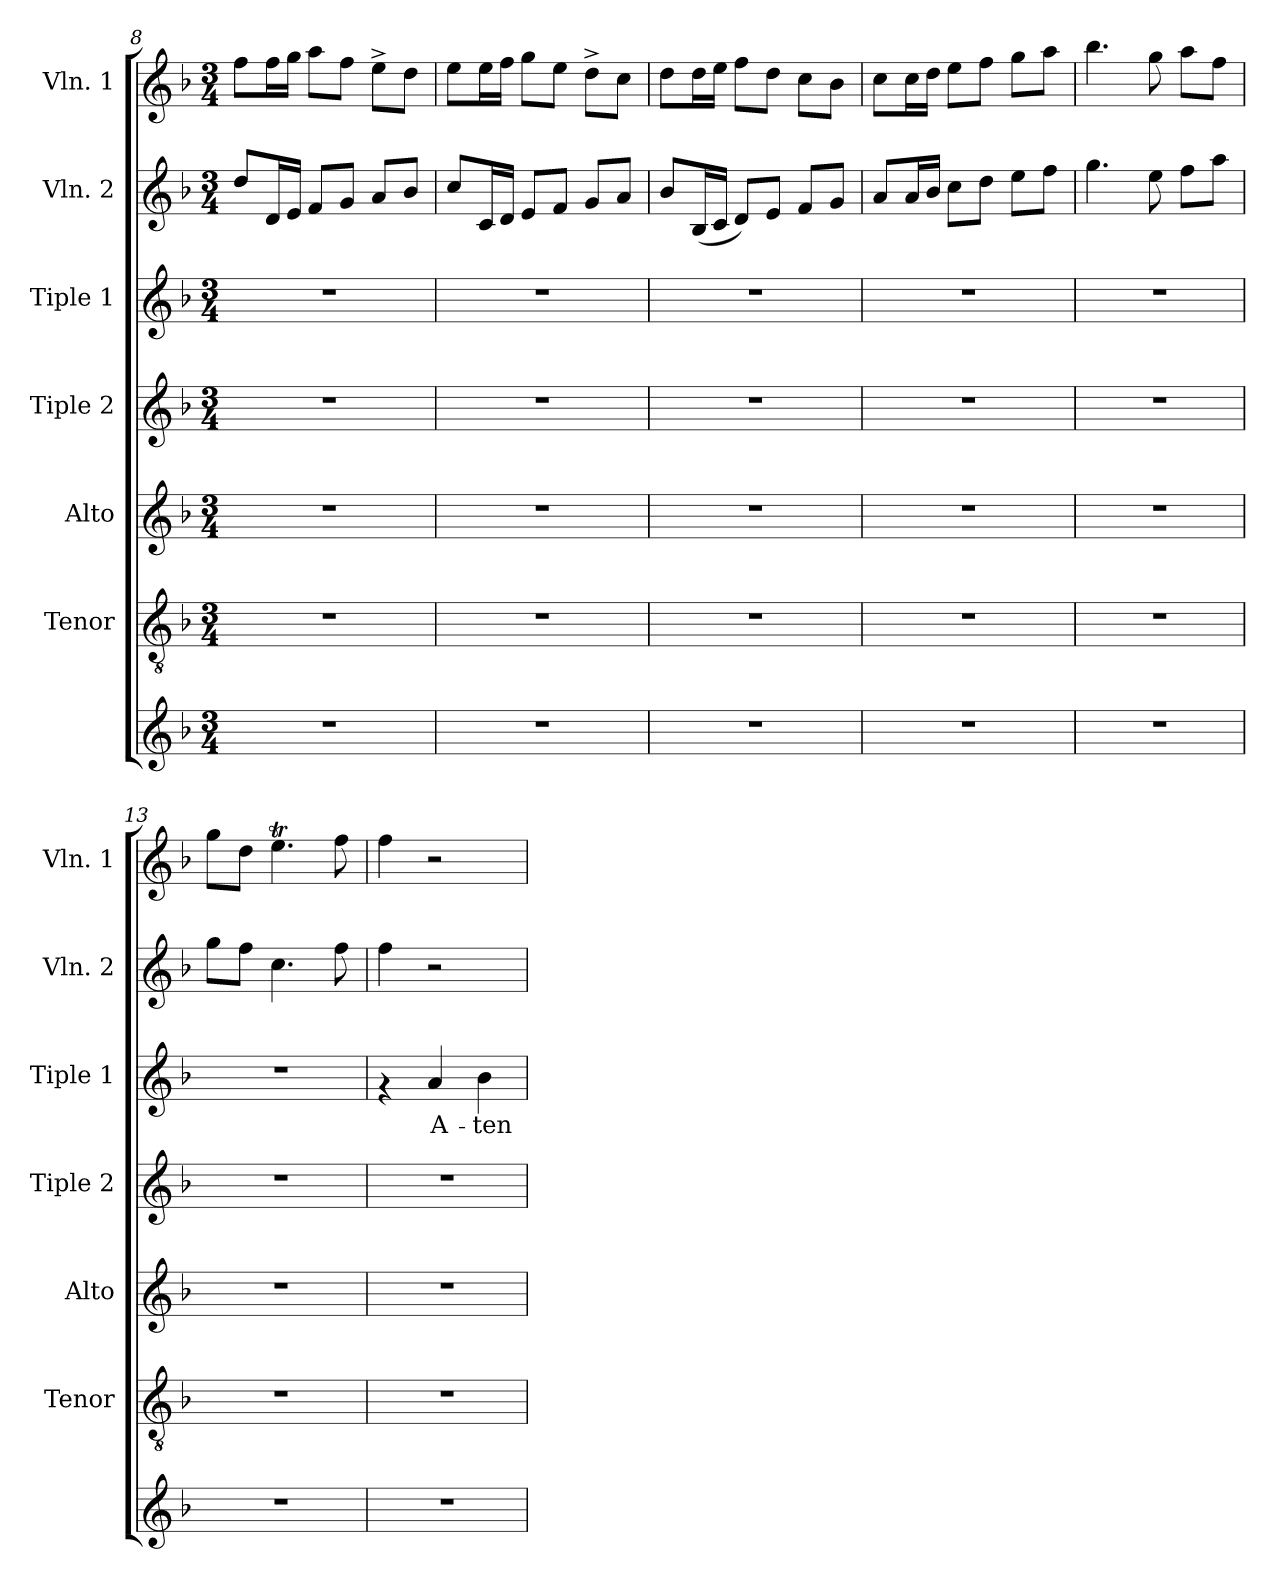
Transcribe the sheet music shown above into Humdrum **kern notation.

**kern	**kern	**kern	**kern	**kern	**text	**kern	**kern
*part7	*part6	*part5	*part4	*part3	*part3	*part2	*part1
*staff7	*staff6	*staff5	*staff4	*staff3	*staff3	*staff2	*staff1
*	*I"Tenor	*I"Alto	*I"Tiple 2	*I"Tiple 1	*	*I"Vln. 2	*I"Vln. 1
*	*I'Tenor	*I'Alto	*I'Tiple 2	*I'Tiple 1	*	*I'Vln. 2	*I'Vln. 1
*clefG2	*clefGv2	*clefG2	*clefG2	*clefG2	*	*clefG2	*clefG2
*ITrd7c12	*	*	*	*	*	*	*
*k[b-]	*k[b-]	*k[b-]	*k[b-]	*k[b-]	*	*k[b-]	*k[b-]
*F:	*F:	*F:	*F:	*F:	*	*F:	*F:
*M3/4	*M3/4	*M3/4	*M3/4	*M3/4	*	*M3/4	*M3/4
=8	=8	=8	=8	=8	=8	=8	=8
2.r	2.r	2.r	2.r	2.r	.	8dd/L	8ff\L
.	.	.	.	.	.	16d/L	16ff\L
.	.	.	.	.	.	16e/JJ	16gg\JJ
.	.	.	.	.	.	8f/L	8aa\L
.	.	.	.	.	.	8g/J	8ff\J
.	.	.	.	.	.	8a/L	8ee^>\L
.	.	.	.	.	.	8b-/J	8dd\J
=9	=9	=9	=9	=9	=9	=9	=9
2.r	2.r	2.r	2.r	2.r	.	8cc/L	8ee\L
.	.	.	.	.	.	16c/L	16ee\L
.	.	.	.	.	.	16d/JJ	16ff\JJ
.	.	.	.	.	.	8e/L	8gg\L
.	.	.	.	.	.	8f/J	8ee\J
.	.	.	.	.	.	8g/L	8dd^>\L
.	.	.	.	.	.	8a/J	8cc\J
!!LO:PB:g=z
=10	=10	=10	=10	=10	=10	=10	=10
2.r	2.r	2.r	2.r	2.r	.	8b-/L	8dd\L
.	.	.	.	.	.	(>16B-/L	16dd\L
.	.	.	.	.	.	16c/JJ	16ee\JJ
.	.	.	.	.	.	8d/L)	8ff\L
.	.	.	.	.	.	8e/J	8dd\J
.	.	.	.	.	.	8f/L	8cc\L
.	.	.	.	.	.	8g/J	8b-\J
=11	=11	=11	=11	=11	=11	=11	=11
2.r	2.r	2.r	2.r	2.r	.	8a/L	8cc\L
.	.	.	.	.	.	16a/L	16cc\L
.	.	.	.	.	.	16b-/JJ	16dd\JJ
.	.	.	.	.	.	8cc\L	8ee\L
.	.	.	.	.	.	8dd\J	8ff\J
.	.	.	.	.	.	8ee\L	8gg\L
.	.	.	.	.	.	8ff\J	8aa\J
=12	=12	=12	=12	=12	=12	=12	=12
2.r	2.r	2.r	2.r	2.r	.	4.gg\	4.bb-\
.	.	.	.	.	.	8ee\	8gg\
.	.	.	.	.	.	8ff\L	8aa\L
.	.	.	.	.	.	8aa\J	8ff\J
=13	=13	=13	=13	=13	=13	=13	=13
2.r	2.r	2.r	2.r	2.r	.	8gg\L	8gg\L
.	.	.	.	.	.	8ff\J	8dd\J
.	.	.	.	.	.	4.cc\	4.eet\
.	.	.	.	.	.	8ff\	8ff\
=14	=14	=14	=14	=14	=14	=14	=14
2.r	2.r	2.r	2.r	4rf	.	4ff\	4ff\
!	!	!	!	!	!LO:LY:b	!	!
.	.	.	.	4a/	A-	2r	2r
!	!	!	!	!	!LO:LY:b	!	!
.	.	.	.	4b-\	-ten-	.	.
=	=	=	=	=	=	=	=
*-	*-	*-	*-	*-	*-	*-	*-
